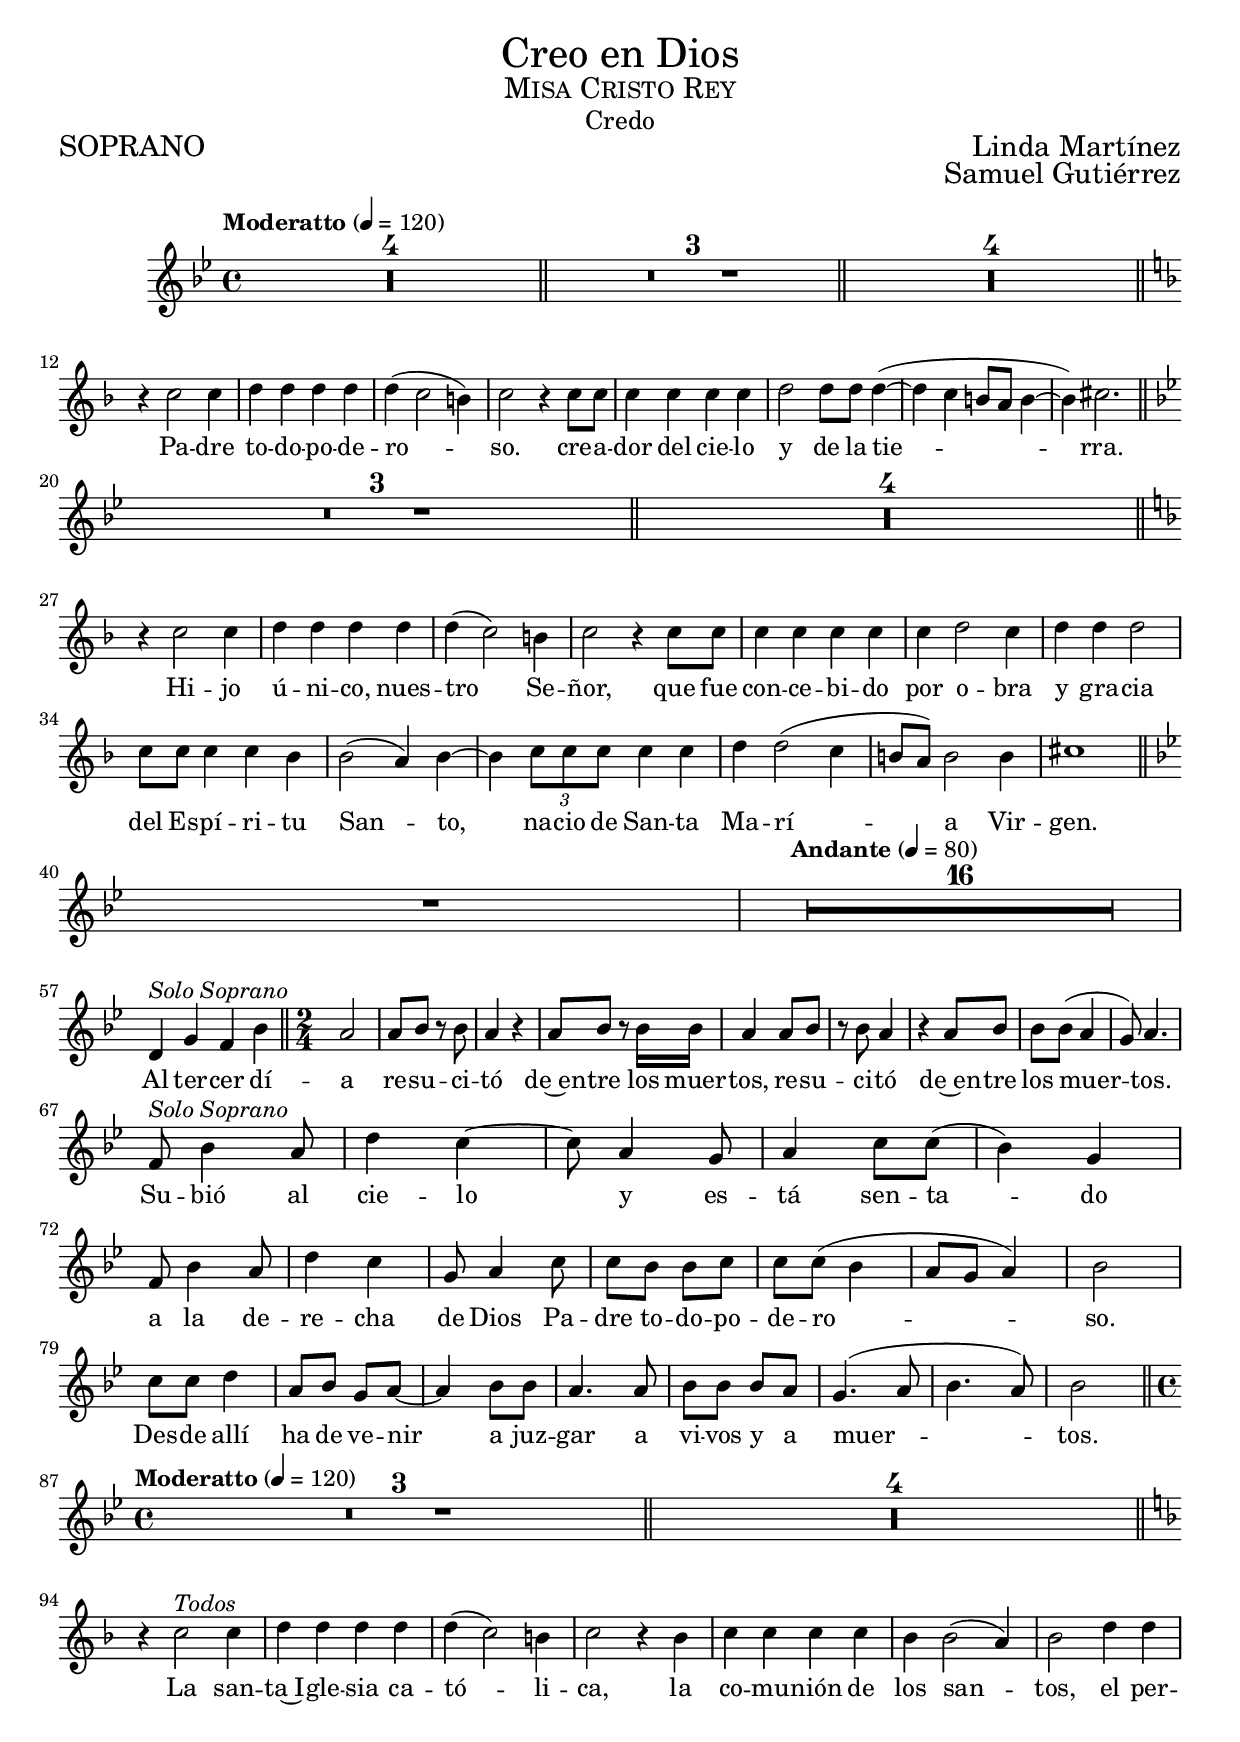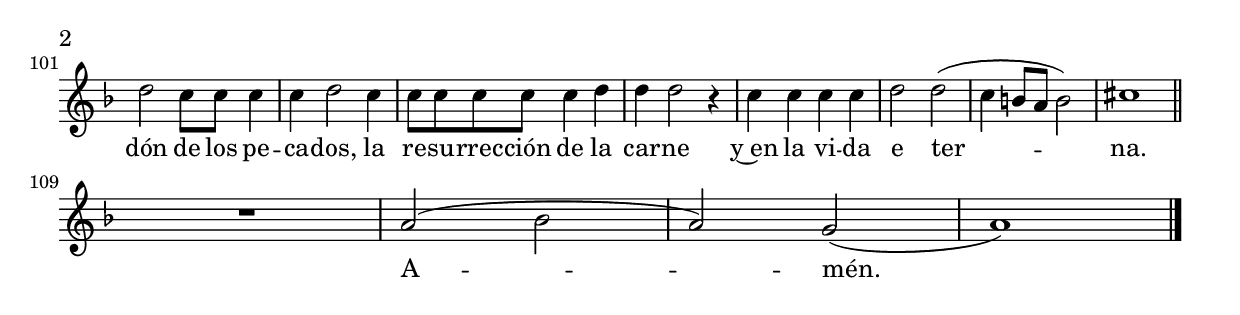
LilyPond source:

%  Creo en Dios - Renaissance way melody
%  Music and accompaniment by serachsam

\language "espanol"
\version "2.23.2"

% --- Global parameters
particle = 1
jump = \break

% --- Includes
\include "global.ily"
\include "soprano.ily"

% --- Global size
% #(set-global-staff-size 20)

% --- Header
\markup { \fill-line { \center-column { \fontsize #5 \title \fontsize #2 \smallCaps \subtitle \fontsize #1 \subsubtitle } } }
\markup { \fill-line { \fontsize #2 "SOPRANO" \right-column { \fontsize #2 \autor } } }
\markup { \fill-line { " " \right-column { \fontsize #2 \arranger } } }
\markup { \fill-line { " " \right-column { \fontsize #2 \other } } }
\header {
  dedication = \dedication
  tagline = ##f
  breakbefore = ##t
}

% --- Music

% --- Harmonie

% --- Sheet
\score {
  <<
    \new Staff { <<
      \set Staff.midiInstrument = #"choir aahs"
      \new Voice = "soprano" { << \global \soprano_music >> }
      \new Lyrics \lyricsto "soprano" { \soprano_lyrics }
    >> }
  >>
  \midi { }
  \layout { }
}

% --- Paper
\paper{
  #(set-default-paper-size "letter")
}
